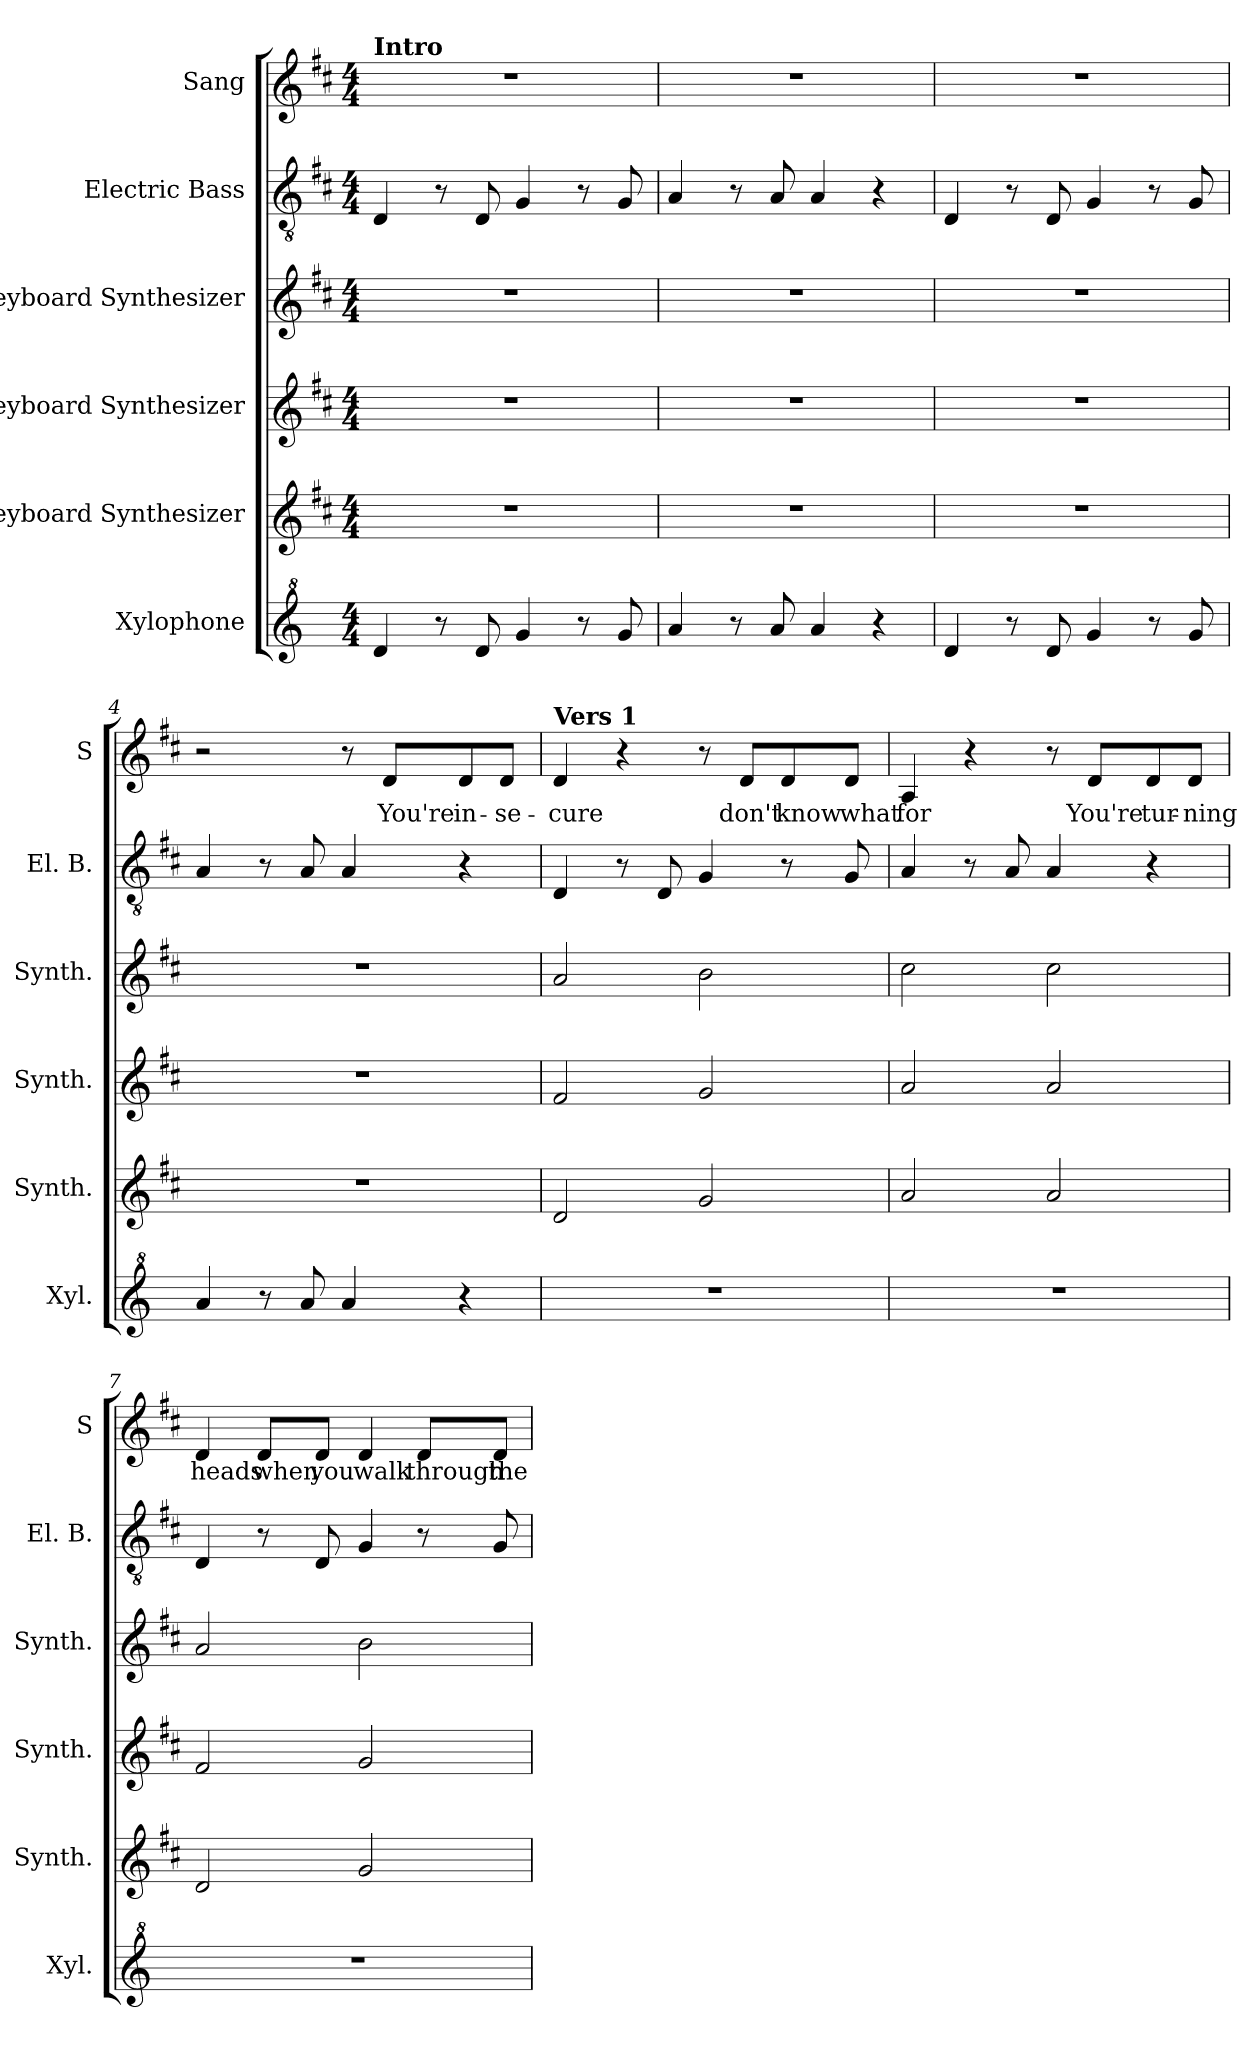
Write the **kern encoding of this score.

**kern	**kern	**kern	**kern	**kern	**kern	**text
*part6	*part5	*part4	*part3	*part2	*part1	*part1
*staff6	*staff5	*staff4	*staff3	*staff2	*staff1	*staff1
*I"Xylophone	*I"Keyboard Synthesizer	*I"Keyboard Synthesizer	*I"Keyboard Synthesizer	*I"Electric Bass	*I"Sang	*
*I'Xyl.	*I'Synth.	*I'Synth.	*I'Synth.	*I'El. B.	*I'S	*
*clefG^2	*clefG2	*clefG2	*clefG2	*clefGv2	*clefG2	*
*k[]	*k[f#c#]	*k[f#c#]	*k[f#c#]	*k[f#c#]	*k[f#c#]	*
*M4/4	*M4/4	*M4/4	*M4/4	*M4/4	*M4/4	*
=1	=1	=1	=1	=1	=1	=1
!	!	!	!	!	!LO:TX:a:B:t=Intro	!
4dd/	1r	1r	1r	4D/	1r	.
8r	.	.	.	8r	.	.
8dd/	.	.	.	8D/	.	.
4gg/	.	.	.	4G/	.	.
8r	.	.	.	8r	.	.
8gg/	.	.	.	8G/	.	.
=2	=2	=2	=2	=2	=2	=2
4aa/	1r	1r	1r	4A/	1r	.
8r	.	.	.	8r	.	.
8aa/	.	.	.	8A/	.	.
4aa/	.	.	.	4A/	.	.
4r	.	.	.	4r	.	.
=3	=3	=3	=3	=3	=3	=3
4dd/	1r	1r	1r	4D/	1r	.
8r	.	.	.	8r	.	.
8dd/	.	.	.	8D/	.	.
4gg/	.	.	.	4G/	.	.
8r	.	.	.	8r	.	.
8gg/	.	.	.	8G/	.	.
=4	=4	=4	=4	=4	=4	=4
4aa/	1r	1r	1r	4A/	2r	.
8r	.	.	.	8r	.	.
8aa/	.	.	.	8A/	.	.
4aa/	.	.	.	4A/	8r	.
!	!	!	!	!	!	!LO:LY:b
.	.	.	.	.	8d/L	You're
!	!	!	!	!	!	!LO:LY:b
4r	.	.	.	4r	8d/	in-
!	!	!	!	!	!	!LO:LY:b
.	.	.	.	.	8d/J	-se-
!!LO:LB:g=z
=5	=5	=5	=5	=5	=5	=5
!	!	!	!	!	!LO:TX:a:B:t=Vers 1	!
!	!	!	!	!	!	!LO:LY:b
1r	2d/	2f#/	2a/	4D/	4d/	-cure
.	.	.	.	8r	4r	.
.	.	.	.	8D/	.	.
.	2g/	2g/	2b\	4G/	8r	.
!	!	!	!	!	!	!LO:LY:b
.	.	.	.	.	8d/L	don't
!	!	!	!	!	!	!LO:LY:b
.	.	.	.	8r	8d/	know
!	!	!	!	!	!	!LO:LY:b
.	.	.	.	8G/	8d/J	what
=6	=6	=6	=6	=6	=6	=6
!	!	!	!	!	!	!LO:LY:b
1r	2a/	2a/	2cc#\	4A/	4A/	for
.	.	.	.	8r	4r	.
.	.	.	.	8A/	.	.
.	2a/	2a/	2cc#\	4A/	8r	.
!	!	!	!	!	!	!LO:LY:b
.	.	.	.	.	8d/L	You're
!	!	!	!	!	!	!LO:LY:b
.	.	.	.	4r	8d/	tur-
!	!	!	!	!	!	!LO:LY:b
.	.	.	.	.	8d/J	-ning
=7	=7	=7	=7	=7	=7	=7
!	!	!	!	!	!	!LO:LY:b
1r	2d/	2f#/	2a/	4D/	4d/	heads
!	!	!	!	!	!	!LO:LY:b
.	.	.	.	8r	8d/L	when
!	!	!	!	!	!	!LO:LY:b
.	.	.	.	8D/	8d/J	you
!	!	!	!	!	!	!LO:LY:b
.	2g/	2g/	2b\	4G/	4d/	walk
!	!	!	!	!	!	!LO:LY:b
.	.	.	.	8r	8d/L	through
!	!	!	!	!	!	!LO:LY:b
.	.	.	.	8G/	8d/J	the
=	=	=	=	=	=	=
*-	*-	*-	*-	*-	*-	*-
